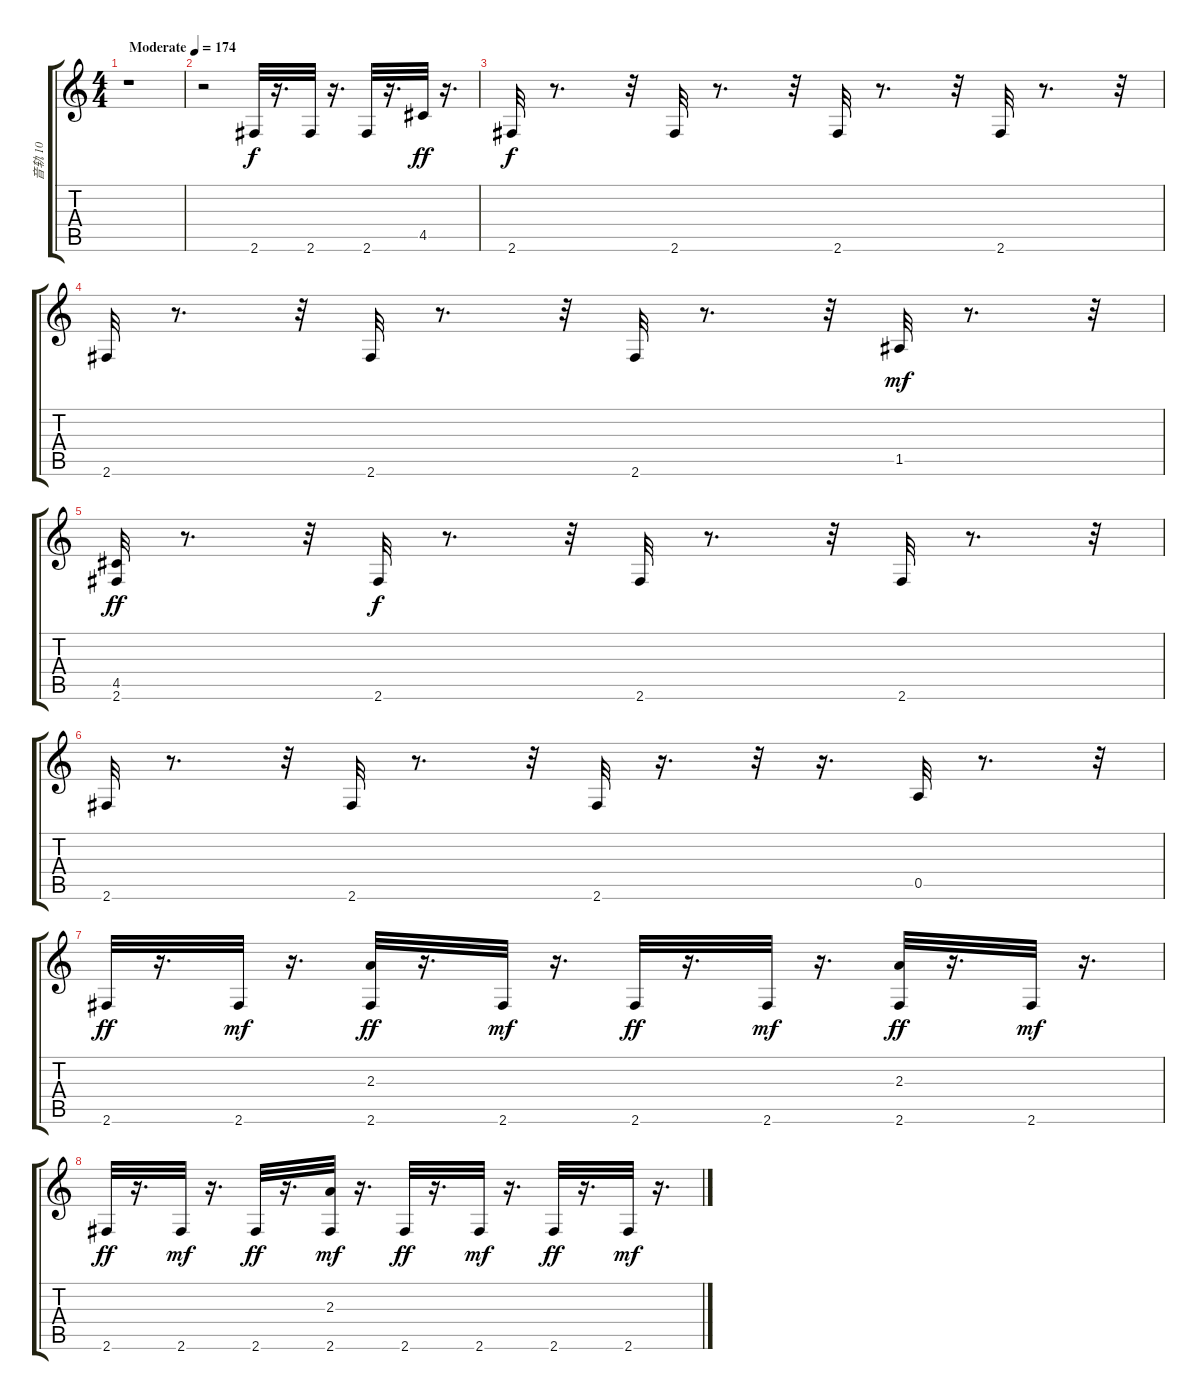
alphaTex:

\track ("音轨 10" "音轨 10") {instrument acousticguitarsteel}
\staff {score tabs}
\tuning (E4 B3 G3 D3 A2 E2) {hide}
\ts (4 4)
\tempo (174 "Moderate")
\clef g2
\ks c
r.1{dy f instrument acousticguitarsteel} |
r.2 2.6.32 r.16{d} 2.6.32 r.16{d} 2.6.32 r.16{d} 4.5.32{dy ff} r.16{d} |
2.6.32{dy f} r.8{d} r.32 2.6.32 r.8{d} r.32 2.6.32 r.8{d} r.32 2.6.32 r.8{d} r.32 |
2.6.32 r.8{d} r.32 2.6.32 r.8{d} r.32 2.6.32 r.8{d} r.32 1.5.32{dy mf} r.8{d} r.32 |
(4.5 2.6).32{dy ff} r.8{d} r.32 2.6.32{dy f} r.8{d} r.32 2.6.32 r.8{d} r.32 2.6.32 r.8{d} r.32 |
2.6.32 r.8{d} r.32 2.6.32 r.8{d} r.32 2.6.32 r.16{d} r.32 r.16{d} 0.5.32 r.8{d} r.32 |
2.6.32{dy ff} r.16{d} 2.6.32{dy mf} r.16{d} (2.3 2.6).32{dy ff} r.16{d} 2.6.32{dy mf} r.16{d} 2.6.32{dy ff} r.16{d} 2.6.32{dy mf} r.16{d} (2.3 2.6).32{dy ff} r.16{d} 2.6.32{dy mf} r.16{d} |
2.6.32{dy ff} r.16{d} 2.6.32{dy mf} r.16{d} 2.6.32{dy ff} r.16{d} (2.3 2.6).32{dy mf} r.16{d} 2.6.32{dy ff} r.16{d} 2.6.32{dy mf} r.16{d} 2.6.32{dy ff} r.16{d} 2.6.32{dy mf} r.16{d}
